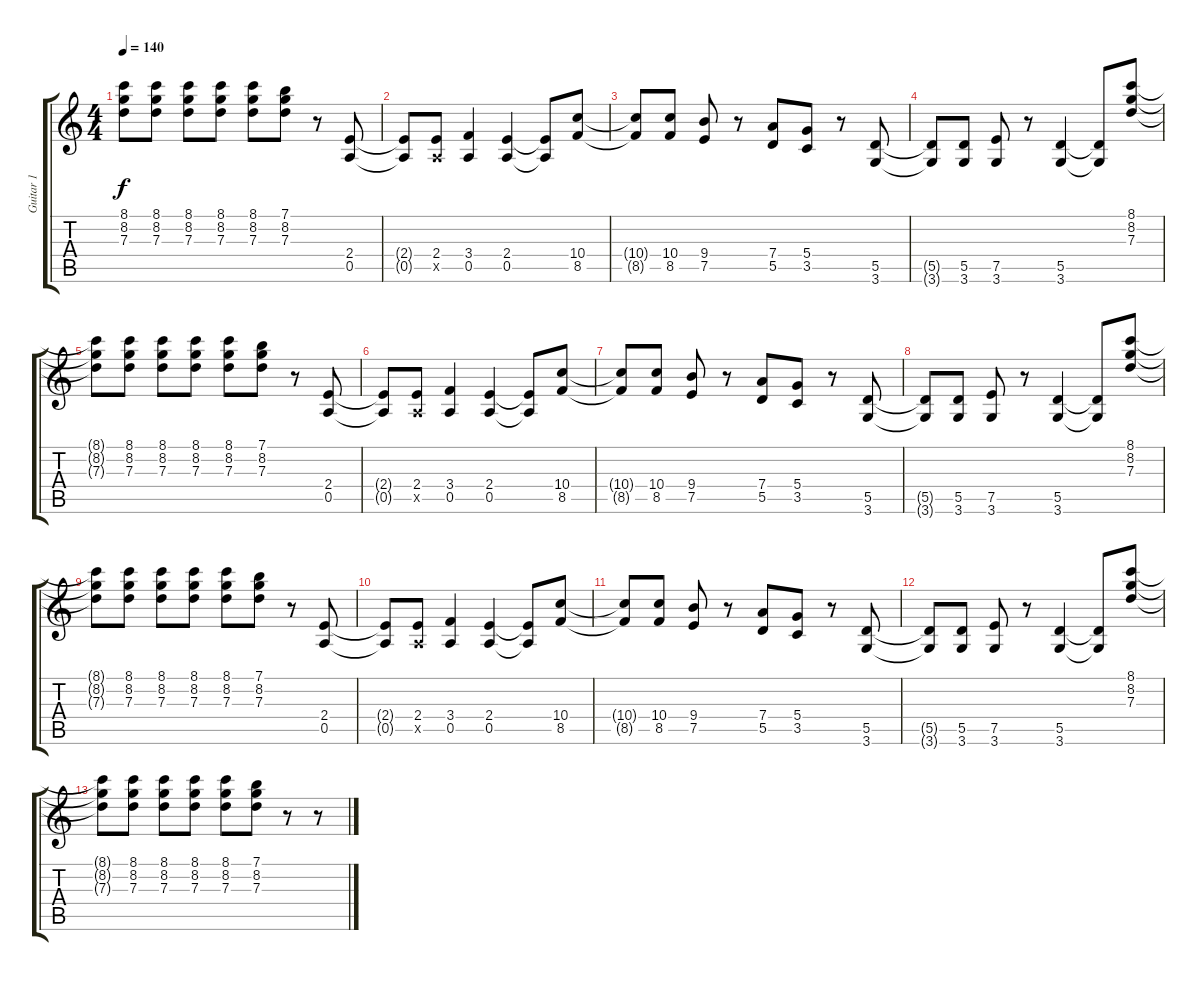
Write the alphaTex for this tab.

\track ("Guitar 1" "Guitar 1") {instrument distortionguitar}
\staff {score tabs}
\tuning (E4 B3 G3 D3 A2 E2) {hide}
\ts (4 4)
\tempo 140
\clef g2
\ks c
(8.1{t} 8.2{t} 7.3{t}).8{dy f} (8.1 8.2 7.3).8 (8.1 8.2 7.3).8 (8.1 8.2 7.3).8 (8.1 8.2 7.3).8 (7.1 8.2 7.3).8 r.8 (2.4 0.5).8 |
(2.4{t} 0.5{t}).8 (2.4 0.5{x}).8 (3.4 0.5).4 (2.4 0.5).4 (2.4{t} 0.5{t}).8 (10.4 8.5).8 |
(10.4{t} 8.5{t}).8 (10.4 8.5).8 (9.4 7.5).8 r.8 (7.4 5.5).8 (5.4 3.5).8 r.8 (5.5 3.6).8 |
(5.5{t} 3.6{t}).8 (5.5 3.6).8 (7.5 3.6).8 r.8 (5.5 3.6).4 (5.5{t} 3.6{t}).8 (8.1 8.2 7.3).8 |
(8.1{t} 8.2{t} 7.3{t}).8 (8.1 8.2 7.3).8 (8.1 8.2 7.3).8 (8.1 8.2 7.3).8 (8.1 8.2 7.3).8 (7.1 8.2 7.3).8 r.8 (2.4 0.5).8 |
(2.4{t} 0.5{t}).8 (2.4 0.5{x}).8 (3.4 0.5).4 (2.4 0.5).4 (2.4{t} 0.5{t}).8 (10.4 8.5).8 |
(10.4{t} 8.5{t}).8 (10.4 8.5).8 (9.4 7.5).8 r.8 (7.4 5.5).8 (5.4 3.5).8 r.8 (5.5 3.6).8 |
(5.5{t} 3.6{t}).8 (5.5 3.6).8 (7.5 3.6).8 r.8 (5.5 3.6).4 (5.5{t} 3.6{t}).8 (8.1 8.2 7.3).8 |
(8.1{t} 8.2{t} 7.3{t}).8 (8.1 8.2 7.3).8 (8.1 8.2 7.3).8 (8.1 8.2 7.3).8 (8.1 8.2 7.3).8 (7.1 8.2 7.3).8 r.8 (2.4 0.5).8 |
(2.4{t} 0.5{t}).8 (2.4 0.5{x}).8 (3.4 0.5).4 (2.4 0.5).4 (2.4{t} 0.5{t}).8 (10.4 8.5).8 |
(10.4{t} 8.5{t}).8 (10.4 8.5).8 (9.4 7.5).8 r.8 (7.4 5.5).8 (5.4 3.5).8 r.8 (5.5 3.6).8 |
(5.5{t} 3.6{t}).8 (5.5 3.6).8 (7.5 3.6).8 r.8 (5.5 3.6).4 (5.5{t} 3.6{t}).8 (8.1 8.2 7.3).8 |
(8.1{t} 8.2{t} 7.3{t}).8 (8.1 8.2 7.3).8 (8.1 8.2 7.3).8 (8.1 8.2 7.3).8 (8.1 8.2 7.3).8 (7.1 8.2 7.3).8 r.8 r.8
